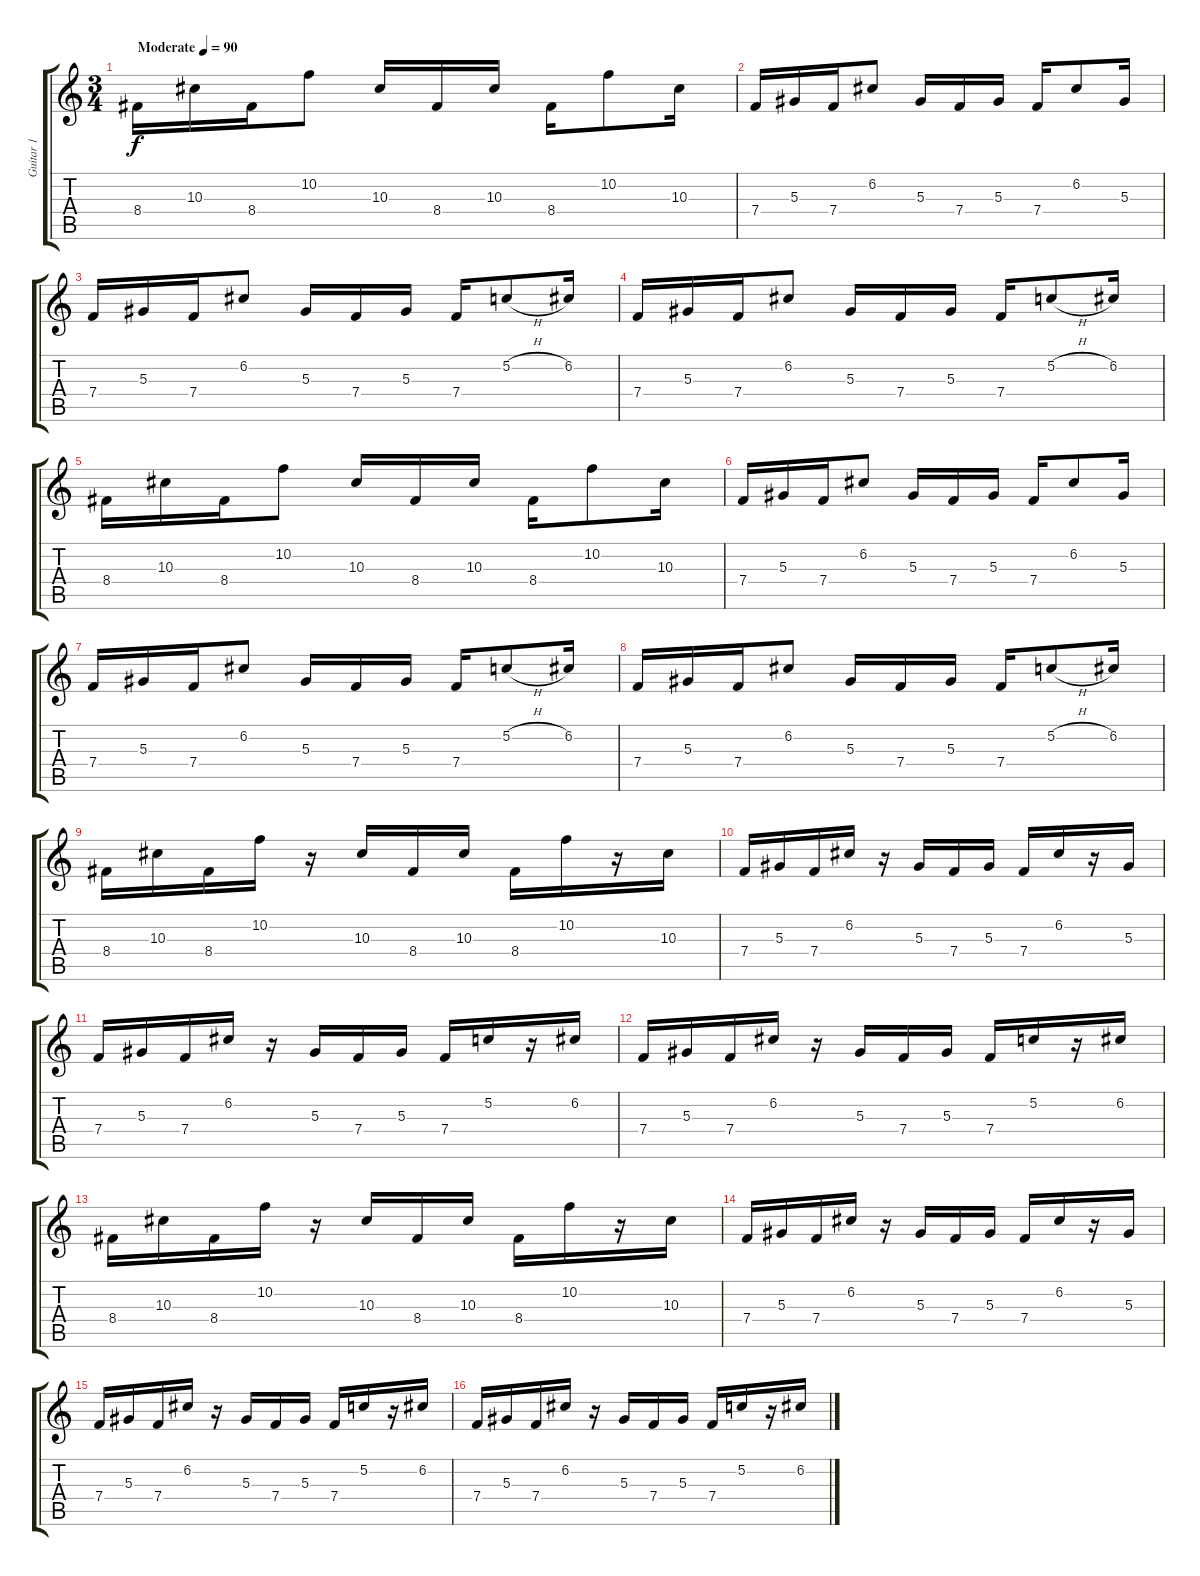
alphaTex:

\track ("Guitar 1" "Guitar 1") {instrument electricguitarclean}
\staff {score tabs}
\tuning (C4 G3 Eb3 Bb2 F2 C2) {hide}
\ts (3 4)
\tempo (90 "Moderate")
\clef g2
\ks c
8.4.16{dy f instrument electricguitarclean} 10.3.16 8.4.16 10.2.8 10.3.16 8.4.16 10.3.16 8.4.16 10.2.8 10.3.16 |
7.4.16 5.3.16 7.4.16 6.2.8 5.3.16 7.4.16 5.3.16 7.4.16 6.2.8 5.3.16 |
7.4.16 5.3.16 7.4.16 6.2.8 5.3.16 7.4.16 5.3.16 7.4.16 5.2{h}.8 6.2.16 |
7.4.16 5.3.16 7.4.16 6.2.8 5.3.16 7.4.16 5.3.16 7.4.16 5.2{h}.8 6.2.16 |
8.4.16 10.3.16 8.4.16 10.2.8 10.3.16 8.4.16 10.3.16 8.4.16 10.2.8 10.3.16 |
7.4.16 5.3.16 7.4.16 6.2.8 5.3.16 7.4.16 5.3.16 7.4.16 6.2.8 5.3.16 |
7.4.16 5.3.16 7.4.16 6.2.8 5.3.16 7.4.16 5.3.16 7.4.16 5.2{h}.8 6.2.16 |
7.4.16 5.3.16 7.4.16 6.2.8 5.3.16 7.4.16 5.3.16 7.4.16 5.2{h}.8 6.2.16 |
8.4.16{instrument distortionguitar} 10.3.16 8.4.16 10.2.16 r.16 10.3.16 8.4.16 10.3.16 8.4.16 10.2.16 r.16 10.3.16 |
7.4.16{instrument distortionguitar} 5.3.16 7.4.16 6.2.16 r.16 5.3.16 7.4.16 5.3.16 7.4.16 6.2.16 r.16 5.3.16 |
7.4.16{instrument distortionguitar} 5.3.16 7.4.16 6.2.16 r.16 5.3.16 7.4.16 5.3.16 7.4.16 5.2.16 r.16 6.2.16 |
7.4.16{instrument distortionguitar} 5.3.16 7.4.16 6.2.16 r.16 5.3.16 7.4.16 5.3.16 7.4.16 5.2.16 r.16 6.2.16 |
8.4.16{instrument distortionguitar} 10.3.16 8.4.16 10.2.16 r.16 10.3.16 8.4.16 10.3.16 8.4.16 10.2.16 r.16 10.3.16 |
7.4.16{instrument distortionguitar} 5.3.16 7.4.16 6.2.16 r.16 5.3.16 7.4.16 5.3.16 7.4.16 6.2.16 r.16 5.3.16 |
7.4.16{instrument distortionguitar} 5.3.16 7.4.16 6.2.16 r.16 5.3.16 7.4.16 5.3.16 7.4.16 5.2.16 r.16 6.2.16 |
7.4.16{instrument distortionguitar} 5.3.16 7.4.16 6.2.16 r.16 5.3.16 7.4.16 5.3.16 7.4.16 5.2.16 r.16 6.2.16
